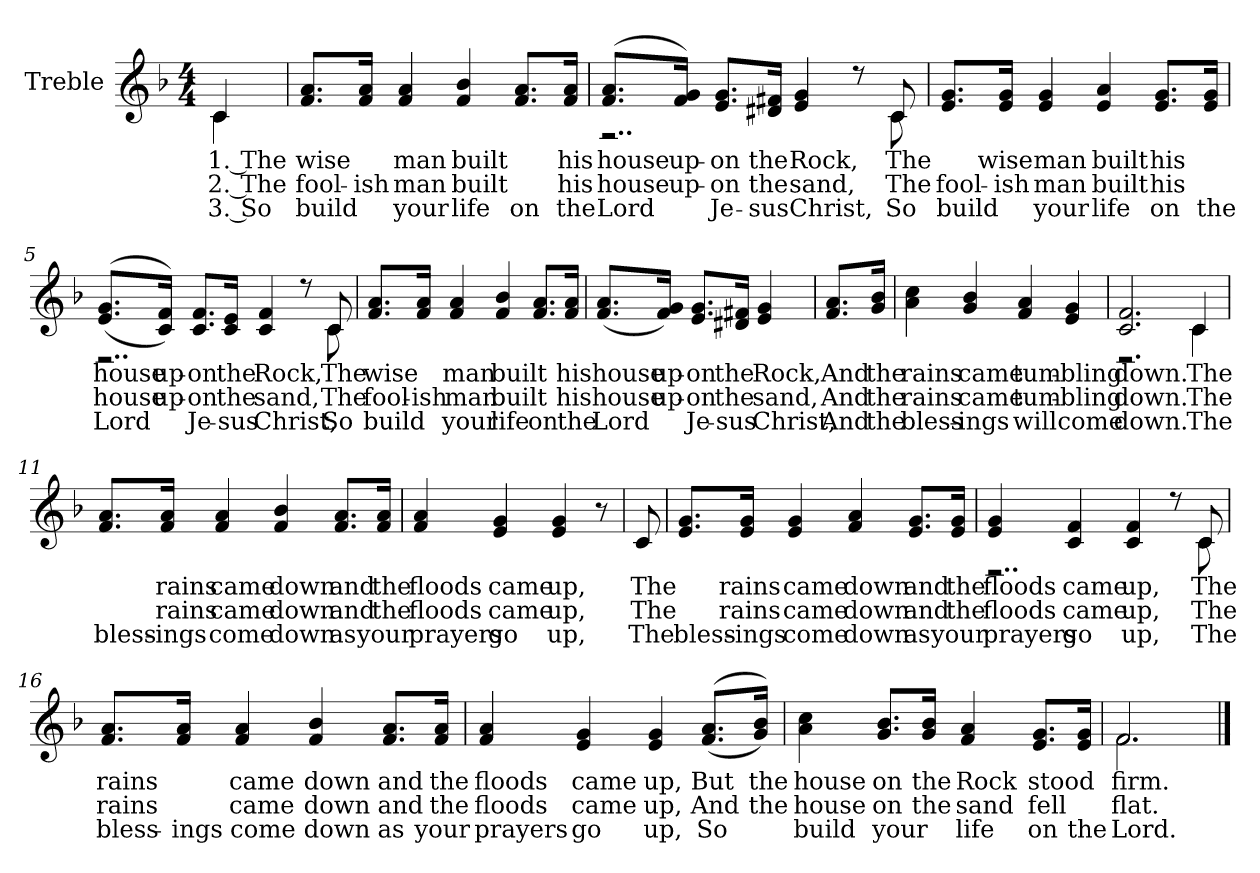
**kern	**text	**text	**text
*part1	*part1	*part1	*part1
*staff1	*staff1	*staff1	*staff1
*I"Treble	*	*	*
*clefG2	*	*	*
*k[b-]	*	*	*
*F:	*	*	*
*M4/4	*	*	*
*MM110	*	*	*
=1	=1	=1	=1
!	!LO:LY:b	!LO:LY:b	!LO:LY:b
*^	*	*	*
4c/	4c\	-1. The	-2. The	-3. So
=2	=2	=2	=2	=2
!	!	!LO:LY:b	!LO:LY:b	!LO:LY:b
*v	*v	*	*	*
8.f/ 8.a/L	-wise	-fool-	-build
!	!	!LO:LY:b	!
16f/ 16a/Jk	.	-ish	.
!	!LO:LY:b	!LO:LY:b	!LO:LY:b
4f/ 4a/	-man	-man	-your
!	!LO:LY:b	!LO:LY:b	!LO:LY:b
4f/ 4b-/	-built	-built	-life
!	!	!	!LO:LY:b
8.f/ 8.a/L	.	.	-on
!	!LO:LY:b	!LO:LY:b	!LO:LY:b
16f/ 16a/Jk	-his	-his	-the
=3	=3	=3	=3
!	!LO:LY:b	!LO:LY:b	!LO:LY:b
*^	*	*	*
(>8.f/ 8.a/L	2..r	-house	-house	-Lord
!	!	!LO:LY:b	!LO:LY:b	!
16f/ 16g/Jk)	.	-up-	-up-	.
!	!	!LO:LY:b	!LO:LY:b	!LO:LY:b
8.e/ 8.g/L	.	-on	-on	-Je-
!	!	!LO:LY:b	!LO:LY:b	!LO:LY:b
16d#X/ 16f#X/Jk	.	-the	-the	-sus
!	!	!LO:LY:b	!LO:LY:b	!LO:LY:b
4e/ 4g/	.	-Rock,	-sand,	-Christ,
8r	.	.	.	.
!	!	!LO:LY:b	!LO:LY:b	!LO:LY:b
8c/	8c\	-The	-The	-So
=4	=4	=4	=4	=4
!	!	!	!LO:LY:b	!LO:LY:b
*v	*v	*	*	*
8.e/ 8.g/L	.	-fool-	-build
!	!LO:LY:b	!LO:LY:b	!
16e/ 16g/Jk	-wise	-ish	.
!	!LO:LY:b	!LO:LY:b	!LO:LY:b
4e/ 4g/	-man	-man	-your
!	!LO:LY:b	!LO:LY:b	!LO:LY:b
4e/ 4a/	-built	-built	-life
!	!LO:LY:b	!LO:LY:b	!LO:LY:b
8.e/ 8.g/L	-his	-his	-on
!	!	!	!LO:LY:b
16e/ 16g/Jk	.	.	-the
!!LO:LB:g=z
=5	=5	=5	=5
!	!LO:LY:b	!LO:LY:b	!LO:LY:b
*^	*	*	*
(>(>8.e/ 8.g/L	2..r	-house	-house	-Lord
!	!	!LO:LY:b	!LO:LY:b	!
16c/ 16f/Jk))	.	-up-	-up-	.
!	!	!LO:LY:b	!LO:LY:b	!LO:LY:b
8.c/ 8.f/L	.	-on	-on	-Je-
!	!	!LO:LY:b	!LO:LY:b	!LO:LY:b
16c/ 16e/Jk	.	-the	-the	-sus
!	!	!LO:LY:b	!LO:LY:b	!LO:LY:b
4c/ 4f/	.	-Rock,	-sand,	-Christ,
8r	.	.	.	.
!	!	!LO:LY:b	!LO:LY:b	!LO:LY:b
8c/	8c\	-The	-The	-So
=6	=6	=6	=6	=6
!	!	!LO:LY:b	!LO:LY:b	!LO:LY:b
*v	*v	*	*	*
8.f/ 8.a/L	-wise	-fool-	-build
!	!	!LO:LY:b	!
16f/ 16a/Jk	.	-ish	.
!	!LO:LY:b	!LO:LY:b	!LO:LY:b
4f/ 4a/	-man	-man	-your
!	!LO:LY:b	!LO:LY:b	!LO:LY:b
4f/ 4b-/	-built	-built	-life
!	!	!	!LO:LY:b
8.f/ 8.a/L	.	.	-on
!	!LO:LY:b	!LO:LY:b	!LO:LY:b
16f/ 16a/Jk	-his	-his	-the
=7	=7	=7	=7
!	!LO:LY:b	!LO:LY:b	!LO:LY:b
(<8.f/ 8.a/L	-house	-house	-Lord
!	!LO:LY:b	!LO:LY:b	!
16f/ 16g/Jk)	-up-	-up-	.
!	!LO:LY:b	!LO:LY:b	!LO:LY:b
8.e/ 8.g/L	-on	-on	-Je-
!	!LO:LY:b	!LO:LY:b	!LO:LY:b
16d#X/ 16f#X/Jk	-the	-the	-sus
!	!LO:LY:b	!LO:LY:b	!LO:LY:b
4e/ 4g/	-Rock,	-sand,	-Christ,
=8	=8	=8	=8
!	!LO:LY:b	!LO:LY:b	!LO:LY:b
8.f/ 8.a/L	-And	-And	-And
!	!LO:LY:b	!LO:LY:b	!LO:LY:b
16g/ 16b-/Jk	-the	-the	-the
=9	=9	=9	=9
!	!LO:LY:b	!LO:LY:b	!LO:LY:b
4a\ 4cc\	-rains	-rains	-bless-
!	!LO:LY:b	!LO:LY:b	!LO:LY:b
4g/ 4b-/	-came	-came	-ings
!	!LO:LY:b	!LO:LY:b	!LO:LY:b
4f/ 4a/	-tum-	-tum-	-will
!	!LO:LY:b	!LO:LY:b	!LO:LY:b
4e/ 4g/	-bling	-bling	-come
!!LO:LB:g=z
=10	=10	=10	=10
!	!LO:LY:b	!LO:LY:b	!LO:LY:b
*^	*	*	*
2.c/ 2.f/	2.r	-down.	-down.	-down.
!	!	!LO:LY:b	!LO:LY:b	!LO:LY:b
4c/	4c\	-The	-The	-The
=11	=11	=11	=11	=11
!	!	!	!	!LO:LY:b
*v	*v	*	*	*
8.f/ 8.a/L	.	.	-bless-
!	!LO:LY:b	!LO:LY:b	!LO:LY:b
16f/ 16a/Jk	-rains	-rains	-ings
!	!LO:LY:b	!LO:LY:b	!LO:LY:b
4f/ 4a/	-came	-came	-come
!	!LO:LY:b	!LO:LY:b	!LO:LY:b
4f/ 4b-/	-down	-down	-down
!	!LO:LY:b	!LO:LY:b	!LO:LY:b
8.f/ 8.a/L	-and	-and	-as
!	!LO:LY:b	!LO:LY:b	!LO:LY:b
16f/ 16a/Jk	-the	-the	-your
=12	=12	=12	=12
!	!LO:LY:b	!LO:LY:b	!LO:LY:b
4f/ 4a/	-floods	-floods	-prayers
!	!LO:LY:b	!LO:LY:b	!LO:LY:b
4e/ 4g/	-came	-came	-go
!	!LO:LY:b	!LO:LY:b	!LO:LY:b
4e/ 4g/	-up,	-up,	-up,
8r	.	.	.
=13	=13	=13	=13
!	!LO:LY:b	!LO:LY:b	!LO:LY:b
8c/	-The	-The	-The
=14	=14	=14	=14
!	!	!	!LO:LY:b
8.e/ 8.g/L	.	.	-bless-
!	!LO:LY:b	!LO:LY:b	!LO:LY:b
16e/ 16g/Jk	-rains	-rains	-ings
!	!LO:LY:b	!LO:LY:b	!LO:LY:b
4e/ 4g/	-came	-came	-come
!	!LO:LY:b	!LO:LY:b	!LO:LY:b
4f/ 4a/	-down	-down	-down
!	!LO:LY:b	!LO:LY:b	!LO:LY:b
8.e/ 8.g/L	-and	-and	-as
!	!LO:LY:b	!LO:LY:b	!LO:LY:b
16e/ 16g/Jk	-the	-the	-your
!!LO:LB:g=z
=15	=15	=15	=15
!	!LO:LY:b	!LO:LY:b	!LO:LY:b
*^	*	*	*
4e/ 4g/	2..r	-floods	-floods	-prayers
!	!	!LO:LY:b	!LO:LY:b	!LO:LY:b
4c/ 4f/	.	-came	-came	-go
!	!	!LO:LY:b	!LO:LY:b	!LO:LY:b
4c/ 4f/	.	-up,	-up,	-up,
8r	.	.	.	.
!	!	!LO:LY:b	!LO:LY:b	!LO:LY:b
8c/	8c\	-The	-The	-The
=16	=16	=16	=16	=16
!	!	!LO:LY:b	!LO:LY:b	!LO:LY:b
*v	*v	*	*	*
8.f/ 8.a/L	-rains	-rains	-bless-
!	!	!	!LO:LY:b
16f/ 16a/Jk	.	.	-ings
!	!LO:LY:b	!LO:LY:b	!LO:LY:b
4f/ 4a/	-came	-came	-come
!	!LO:LY:b	!LO:LY:b	!LO:LY:b
4f/ 4b-/	-down	-down	-down
!	!LO:LY:b	!LO:LY:b	!LO:LY:b
8.f/ 8.a/L	-and	-and	-as
!	!LO:LY:b	!LO:LY:b	!LO:LY:b
16f/ 16a/Jk	-the	-the	-your
=17	=17	=17	=17
!	!LO:LY:b	!LO:LY:b	!LO:LY:b
4f/ 4a/	-floods	-floods	-prayers
!	!LO:LY:b	!LO:LY:b	!LO:LY:b
4e/ 4g/	-came	-came	-go
!	!LO:LY:b	!LO:LY:b	!LO:LY:b
4e/ 4g/	-up,	-up,	-up,
!	!LO:LY:b	!LO:LY:b	!LO:LY:b
(<(<8.f/ 8.a/L	-But	-And	-So
!	!LO:LY:b	!LO:LY:b	!
16g/ 16b-/Jk))	-the	-the	.
=18	=18	=18	=18
!	!LO:LY:b	!LO:LY:b	!LO:LY:b
4a\ 4cc\	-house	-house	-build
!	!LO:LY:b	!LO:LY:b	!LO:LY:b
8.g/ 8.b-/L	-on	-on	-your
!	!LO:LY:b	!LO:LY:b	!
16g/ 16b-/Jk	-the	-the	.
!	!LO:LY:b	!LO:LY:b	!LO:LY:b
4f/ 4a/	-Rock	-sand	-life
!	!LO:LY:b	!LO:LY:b	!LO:LY:b
8.e/ 8.g/L	-stood	-fell	-on
!	!	!	!LO:LY:b
16e/ 16g/Jk	.	.	-the
!!LO:LB:g=z
=19	=19	=19	=19
!	!LO:LY:b	!LO:LY:b	!LO:LY:b
*^	*	*	*
2.f/	2.f\	-firm.	-flat.	-Lord.
*v	*v	*	*	*
==	==	==	==
*-	*-	*-	*-
